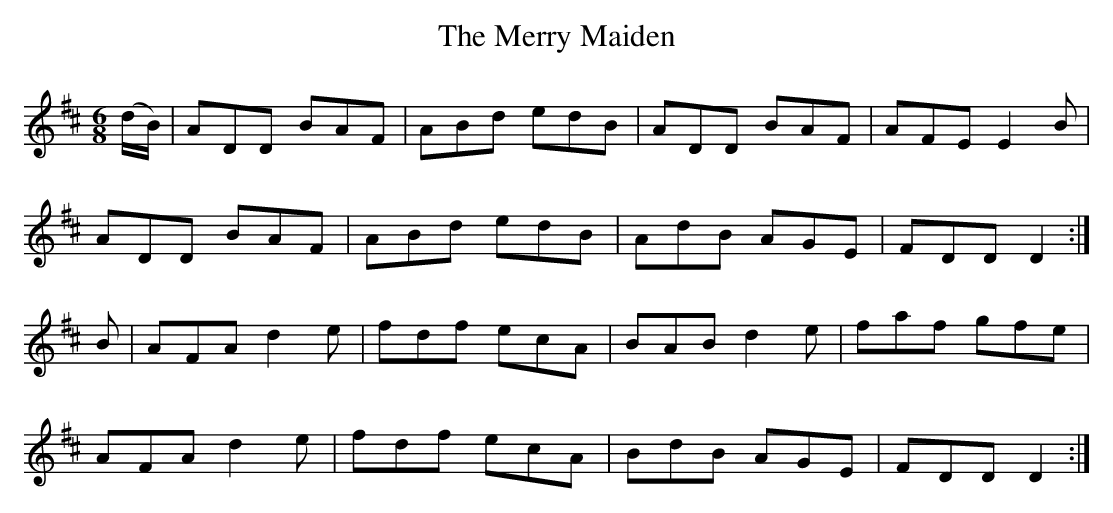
X:1
T: The Merry Maiden
M: 6/8
L: 1/8
K: D
(d/B/)|ADD BAF|ABd edB|ADD BAF|AFE E2B|
ADD BAF|ABd edB|AdB AGE|FDD D2:|
B|AFA d2e|fdf ecA|BAB d2e|faf gfe|
AFA d2e|fdf ecA|BdB AGE|FDD D2:|
